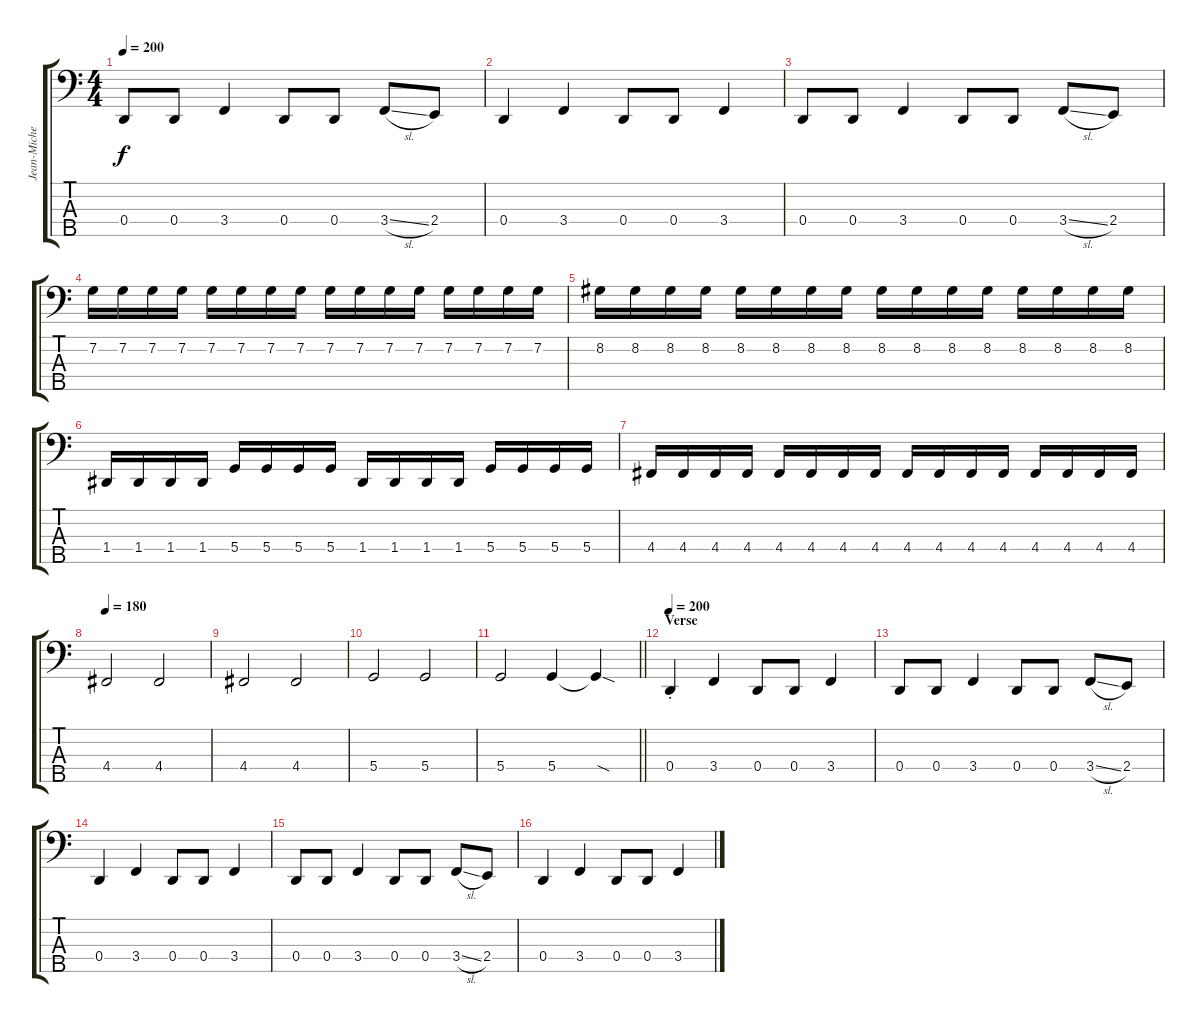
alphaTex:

\track ("Jean-Michel Labadie" "Jean-Miche") {instrument electricbasspick}
\staff {score tabs}
\tuning (F2 C2 G1 D1 A0) {hide}
\ts (4 4)
\tempo 200
\clef f4
\ks c
0.4.8{dy f} 0.4.8 3.4.4 0.4.8 0.4.8 3.4{sl}.8 2.4.8 |
0.4.4 3.4.4 0.4.8 0.4.8 3.4.4 |
0.4.8 0.4.8 3.4.4 0.4.8 0.4.8 3.4{sl}.8 2.4.8 |
7.2.16 7.2.16 7.2.16 7.2.16 7.2.16 7.2.16 7.2.16 7.2.16 7.2.16 7.2.16 7.2.16 7.2.16 7.2.16 7.2.16 7.2.16 7.2.16 |
8.2.16 8.2.16 8.2.16 8.2.16 8.2.16 8.2.16 8.2.16 8.2.16 8.2.16 8.2.16 8.2.16 8.2.16 8.2.16 8.2.16 8.2.16 8.2.16 |
1.4.16 1.4.16 1.4.16 1.4.16 5.4.16 5.4.16 5.4.16 5.4.16 1.4.16 1.4.16 1.4.16 1.4.16 5.4.16 5.4.16 5.4.16 5.4.16 |
4.4.16 4.4.16 4.4.16 4.4.16 4.4.16 4.4.16 4.4.16 4.4.16 4.4.16 4.4.16 4.4.16 4.4.16 4.4.16 4.4.16 4.4.16 4.4.16 |
\tempo 180
4.4.2 4.4.2 |
4.4.2 4.4.2 |
5.4.2 5.4.2 |
\barLineRight lightlight
5.4.2 5.4.4 5.4{sod t}.4 |
\section ("" "Verse")
\tempo 200
0.4{st}.4 3.4.4 0.4.8 0.4.8 3.4.4 |
0.4.8 0.4.8 3.4.4 0.4.8 0.4.8 3.4{sl}.8 2.4.8 |
0.4.4 3.4.4 0.4.8 0.4.8 3.4.4 |
0.4.8 0.4.8 3.4.4 0.4.8 0.4.8 3.4{sl}.8 2.4.8 |
0.4.4 3.4.4 0.4.8 0.4.8 3.4.4
